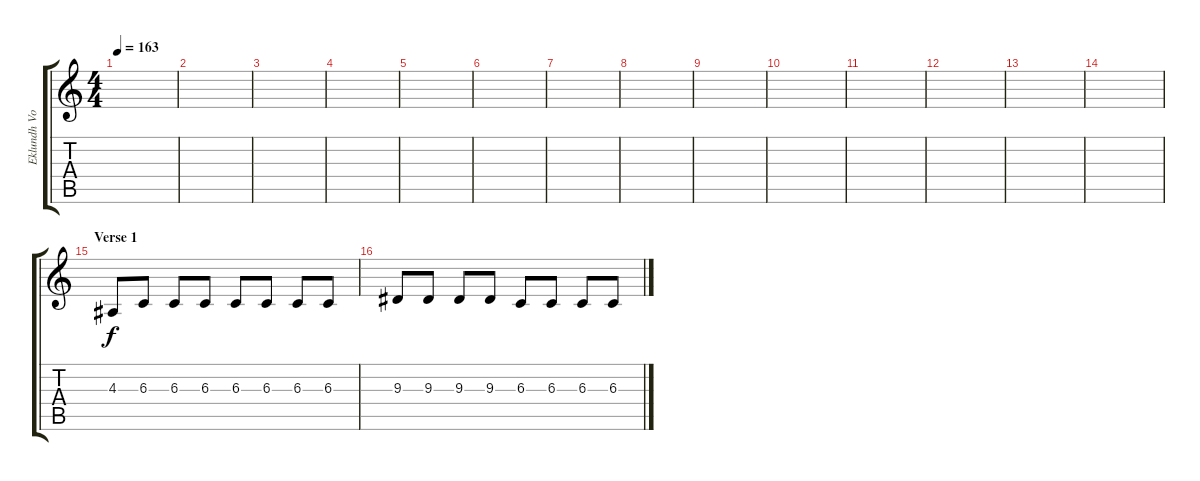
\track ("Eklundh Vocals" "Eklundh Vo") {instrument lead8bassandlead}
\staff {score tabs}
\tuning (Eb4 Bb3 Gb3 Db3 Ab2 Eb2) {hide}
\ts (4 4)
\tempo 163
\clef g2
\ks c
|
|
|
|
|
|
|
|
|
|
|
|
|
|
\section ("" "Verse 1")
4.3.8 6.3.8 6.3.8 6.3.8 6.3.8 6.3.8 6.3.8 6.3.8 |
9.3.8 9.3.8 9.3.8 9.3.8 6.3.8 6.3.8 6.3.8 6.3.8
